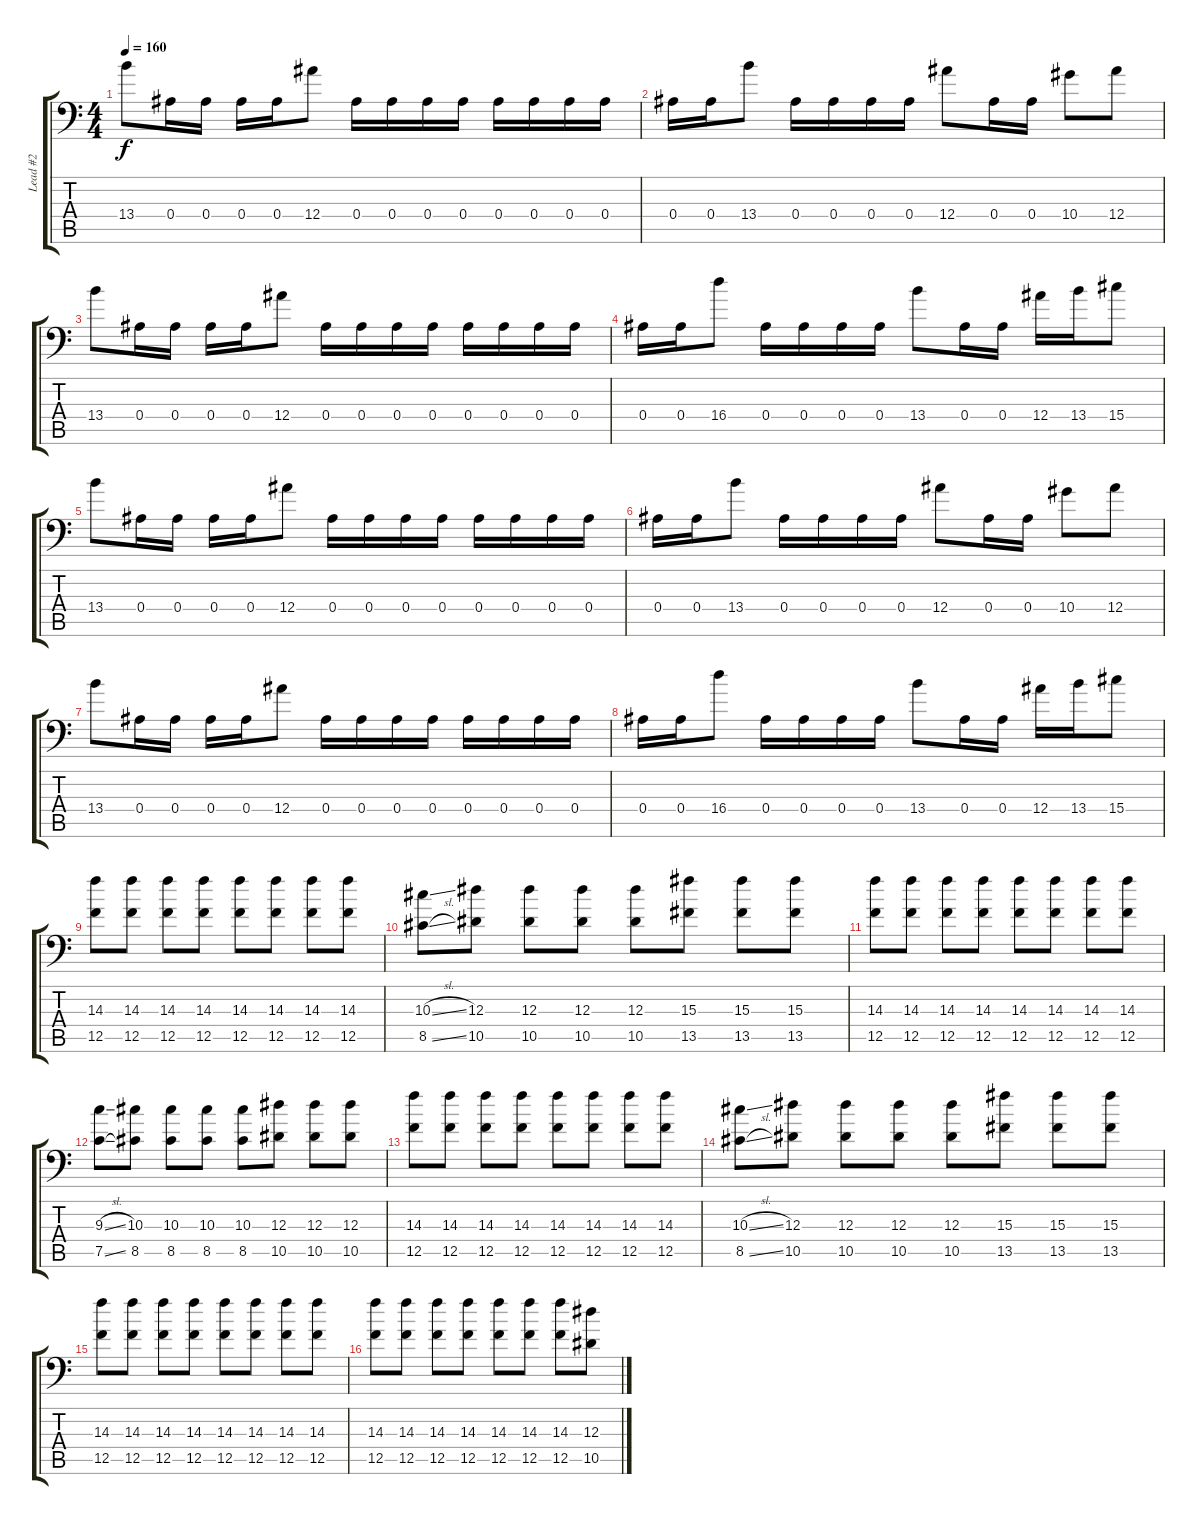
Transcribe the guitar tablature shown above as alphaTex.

\track ("Lead #2" "Lead #2") {instrument distortionguitar}
\staff {score tabs}
\tuning (C4 G3 Eb3 Bb2 F2 Bb1) {hide}
\ts (4 4)
\tempo 160
\clef f4
\ks c
13.4.8{dy f} 0.4.16 0.4.16 0.4.16 0.4.16 12.4.8 0.4.16 0.4.16 0.4.16 0.4.16 0.4.16 0.4.16 0.4.16 0.4.16 |
0.4.16 0.4.16 13.4.8 0.4.16 0.4.16 0.4.16 0.4.16 12.4.8 0.4.16 0.4.16 10.4.8 12.4.8 |
13.4.8 0.4.16 0.4.16 0.4.16 0.4.16 12.4.8 0.4.16 0.4.16 0.4.16 0.4.16 0.4.16 0.4.16 0.4.16 0.4.16 |
0.4.16 0.4.16 16.4.8 0.4.16 0.4.16 0.4.16 0.4.16 13.4.8 0.4.16 0.4.16 12.4.16 13.4.16 15.4.8 |
13.4.8 0.4.16 0.4.16 0.4.16 0.4.16 12.4.8 0.4.16 0.4.16 0.4.16 0.4.16 0.4.16 0.4.16 0.4.16 0.4.16 |
0.4.16 0.4.16 13.4.8 0.4.16 0.4.16 0.4.16 0.4.16 12.4.8 0.4.16 0.4.16 10.4.8 12.4.8 |
13.4.8 0.4.16 0.4.16 0.4.16 0.4.16 12.4.8 0.4.16 0.4.16 0.4.16 0.4.16 0.4.16 0.4.16 0.4.16 0.4.16 |
0.4.16 0.4.16 16.4.8 0.4.16 0.4.16 0.4.16 0.4.16 13.4.8 0.4.16 0.4.16 12.4.16 13.4.16 15.4.8 |
(14.3 12.5).8 (14.3 12.5).8 (14.3 12.5).8 (14.3 12.5).8 (14.3 12.5).8 (14.3 12.5).8 (14.3 12.5).8 (14.3 12.5).8 |
(10.3{sl} 8.5{sl}).8 (12.3 10.5).8 (12.3 10.5).8 (12.3 10.5).8 (12.3 10.5).8 (15.3 13.5).8 (15.3 13.5).8 (15.3 13.5).8 |
(14.3 12.5).8 (14.3 12.5).8 (14.3 12.5).8 (14.3 12.5).8 (14.3 12.5).8 (14.3 12.5).8 (14.3 12.5).8 (14.3 12.5).8 |
(9.3{sl} 7.5{sl}).8 (10.3 8.5).8 (10.3 8.5).8 (10.3 8.5).8 (10.3 8.5).8 (12.3 10.5).8 (12.3 10.5).8 (12.3 10.5).8 |
(14.3 12.5).8 (14.3 12.5).8 (14.3 12.5).8 (14.3 12.5).8 (14.3 12.5).8 (14.3 12.5).8 (14.3 12.5).8 (14.3 12.5).8 |
(10.3{sl} 8.5{sl}).8 (12.3 10.5).8 (12.3 10.5).8 (12.3 10.5).8 (12.3 10.5).8 (15.3 13.5).8 (15.3 13.5).8 (15.3 13.5).8 |
(14.3 12.5).8 (14.3 12.5).8 (14.3 12.5).8 (14.3 12.5).8 (14.3 12.5).8 (14.3 12.5).8 (14.3 12.5).8 (14.3 12.5).8 |
(14.3 12.5).8 (14.3 12.5).8 (14.3 12.5).8 (14.3 12.5).8 (14.3 12.5).8 (14.3 12.5).8 (14.3 12.5).8 (12.3{ss} 10.5{ss}).8
